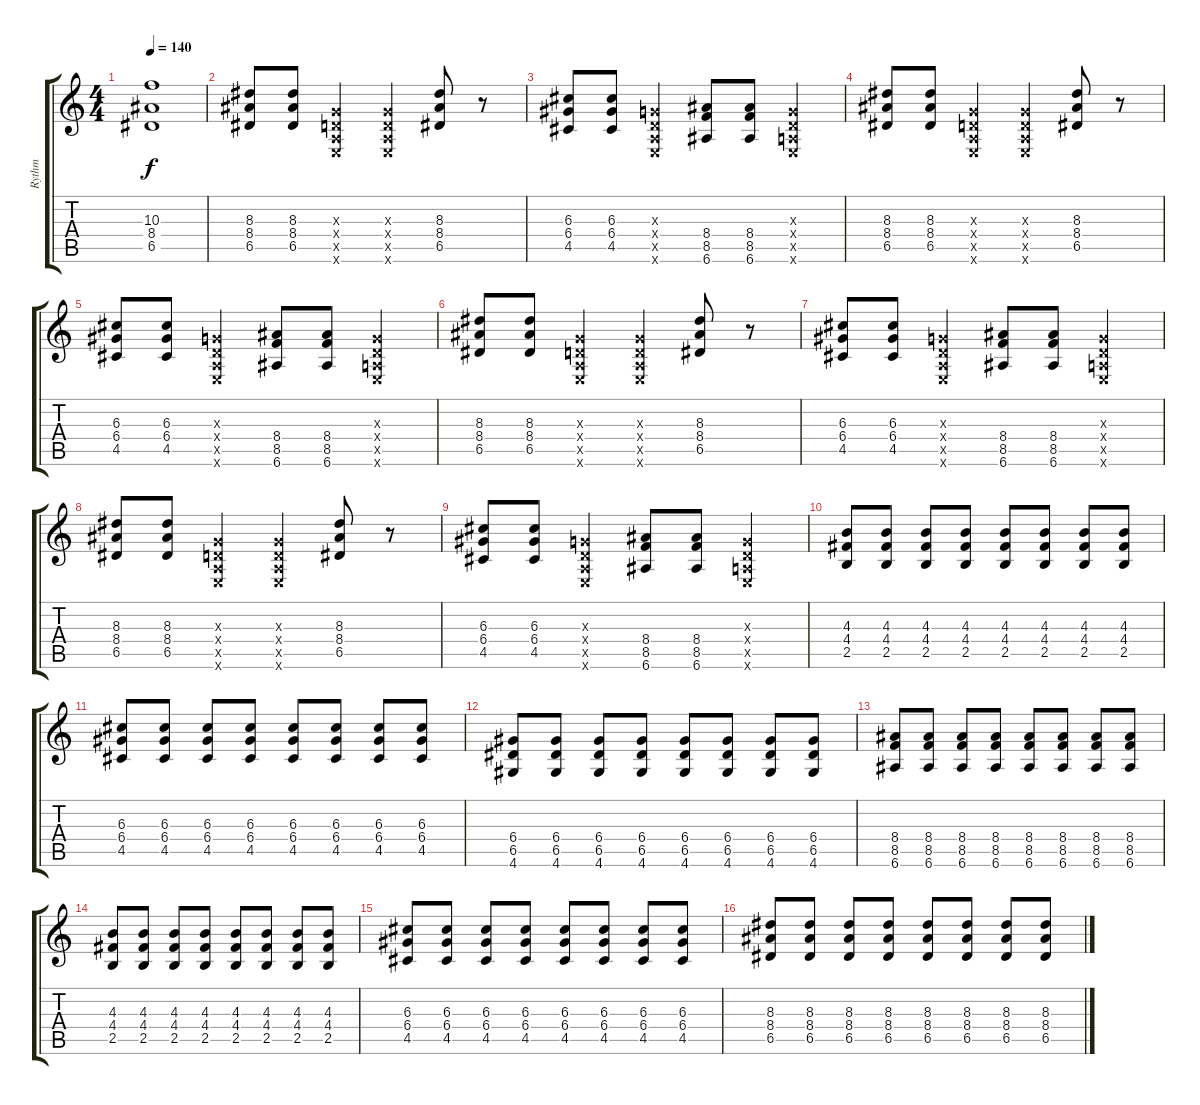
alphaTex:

\track ("Rythm" "Rythm") {instrument distortionguitar}
\staff {score tabs}
\tuning (E4 B3 G3 D3 A2 E2) {hide}
\ts (4 4)
\tempo 140
\clef g2
\ks c
(10.3{t} 8.4{t} 6.5{t}).1{dy f} |
(8.3 8.4 6.5).8 (8.3 8.4 6.5).8 (0.3{x} 0.4{x} 0.5{x} 0.6{x}).4 (0.3{x} 0.4{x} 0.5{x} 0.6{x}).4 (8.3 8.4 6.5).8 r.8 |
(6.3 6.4 4.5).8 (6.3 6.4 4.5).8 (0.3{x} 0.4{x} 0.5{x} 0.6{x}).4 (8.4 8.5 6.6).8 (8.4 8.5 6.6).8 (0.3{x} 0.4{x} 0.5{x} 0.6{x}).4 |
(8.3 8.4 6.5).8 (8.3 8.4 6.5).8 (0.3{x} 0.4{x} 0.5{x} 0.6{x}).4 (0.3{x} 0.4{x} 0.5{x} 0.6{x}).4 (8.3 8.4 6.5).8 r.8 |
(6.3 6.4 4.5).8 (6.3 6.4 4.5).8 (0.3{x} 0.4{x} 0.5{x} 0.6{x}).4 (8.4 8.5 6.6).8 (8.4 8.5 6.6).8 (0.3{x} 0.4{x} 0.5{x} 0.6{x}).4 |
(8.3 8.4 6.5).8 (8.3 8.4 6.5).8 (0.3{x} 0.4{x} 0.5{x} 0.6{x}).4 (0.3{x} 0.4{x} 0.5{x} 0.6{x}).4 (8.3 8.4 6.5).8 r.8 |
(6.3 6.4 4.5).8 (6.3 6.4 4.5).8 (0.3{x} 0.4{x} 0.5{x} 0.6{x}).4 (8.4 8.5 6.6).8 (8.4 8.5 6.6).8 (0.3{x} 0.4{x} 0.5{x} 0.6{x}).4 |
(8.3 8.4 6.5).8 (8.3 8.4 6.5).8 (0.3{x} 0.4{x} 0.5{x} 0.6{x}).4 (0.3{x} 0.4{x} 0.5{x} 0.6{x}).4 (8.3 8.4 6.5).8 r.8 |
(6.3 6.4 4.5).8 (6.3 6.4 4.5).8 (0.3{x} 0.4{x} 0.5{x} 0.6{x}).4 (8.4 8.5 6.6).8 (8.4 8.5 6.6).8 (0.3{x} 0.4{x} 0.5{x} 0.6{x}).4 |
(4.3 4.4 2.5).8 (4.3 4.4 2.5).8 (4.3 4.4 2.5).8 (4.3 4.4 2.5).8 (4.3 4.4 2.5).8 (4.3 4.4 2.5).8 (4.3 4.4 2.5).8 (4.3 4.4 2.5).8 |
(6.3 6.4 4.5).8 (6.3 6.4 4.5).8 (6.3 6.4 4.5).8 (6.3 6.4 4.5).8 (6.3 6.4 4.5).8 (6.3 6.4 4.5).8 (6.3 6.4 4.5).8 (6.3 6.4 4.5).8 |
(6.4 6.5 4.6).8 (6.4 6.5 4.6).8 (6.4 6.5 4.6).8 (6.4 6.5 4.6).8 (6.4 6.5 4.6).8 (6.4 6.5 4.6).8 (6.4 6.5 4.6).8 (6.4 6.5 4.6).8 |
(8.4 8.5 6.6).8 (8.4 8.5 6.6).8 (8.4 8.5 6.6).8 (8.4 8.5 6.6).8 (8.4 8.5 6.6).8 (8.4 8.5 6.6).8 (8.4 8.5 6.6).8 (8.4 8.5 6.6).8 |
(4.3 4.4 2.5).8 (4.3 4.4 2.5).8 (4.3 4.4 2.5).8 (4.3 4.4 2.5).8 (4.3 4.4 2.5).8 (4.3 4.4 2.5).8 (4.3 4.4 2.5).8 (4.3 4.4 2.5).8 |
(6.3 6.4 4.5).8 (6.3 6.4 4.5).8 (6.3 6.4 4.5).8 (6.3 6.4 4.5).8 (6.3 6.4 4.5).8 (6.3 6.4 4.5).8 (6.3 6.4 4.5).8 (6.3 6.4 4.5).8 |
(8.3 8.4 6.5).8 (8.3 8.4 6.5).8 (8.3 8.4 6.5).8 (8.3 8.4 6.5).8 (8.3 8.4 6.5).8 (8.3 8.4 6.5).8 (8.3 8.4 6.5).8 (8.3 8.4 6.5).8
